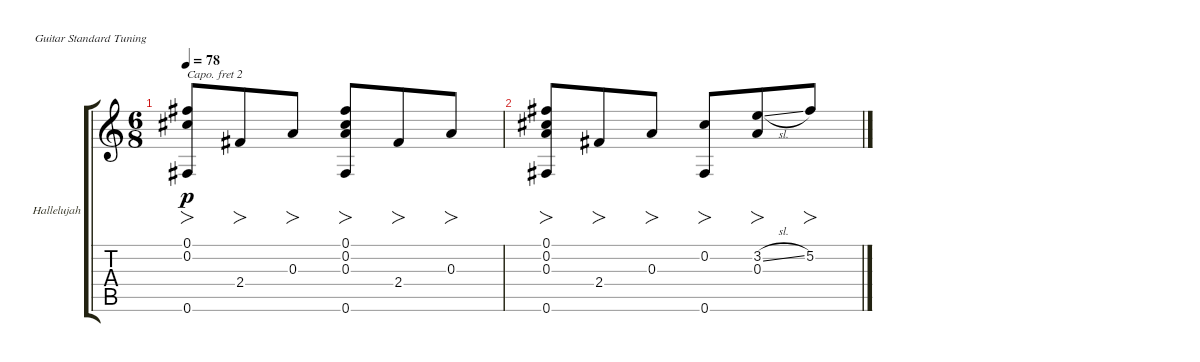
\defaultSystemsLayout 4
\bracketExtendMode groupsimilarinstruments
\firstSystemTrackNameOrientation horizontal
\otherSystemsTrackNameOrientation horizontal
\track ("Hallelujah" "Hallelujah") {instrument acousticguitarsteel}
\staff {score tabs}
\capo 2
\tuning (E4 B3 G3 D3 A2 E2)
\ts (6 8)
\tempo 78
\clef g2
\ks c
(0.2 0.1 0.6).8{fo dy p} 2.4.8{fo} 0.3.8{fo} (0.2 0.1 0.6 0.3).8{fo} 2.4.8{fo} 0.3.8{fo} |
(0.2 0.1 0.6 0.3).8{fo} 2.4.8{fo} 0.3.8{fo} (0.2 0.6).8{fo} (3.2{sl} 0.3).8{fo} 5.2.8{fo}
